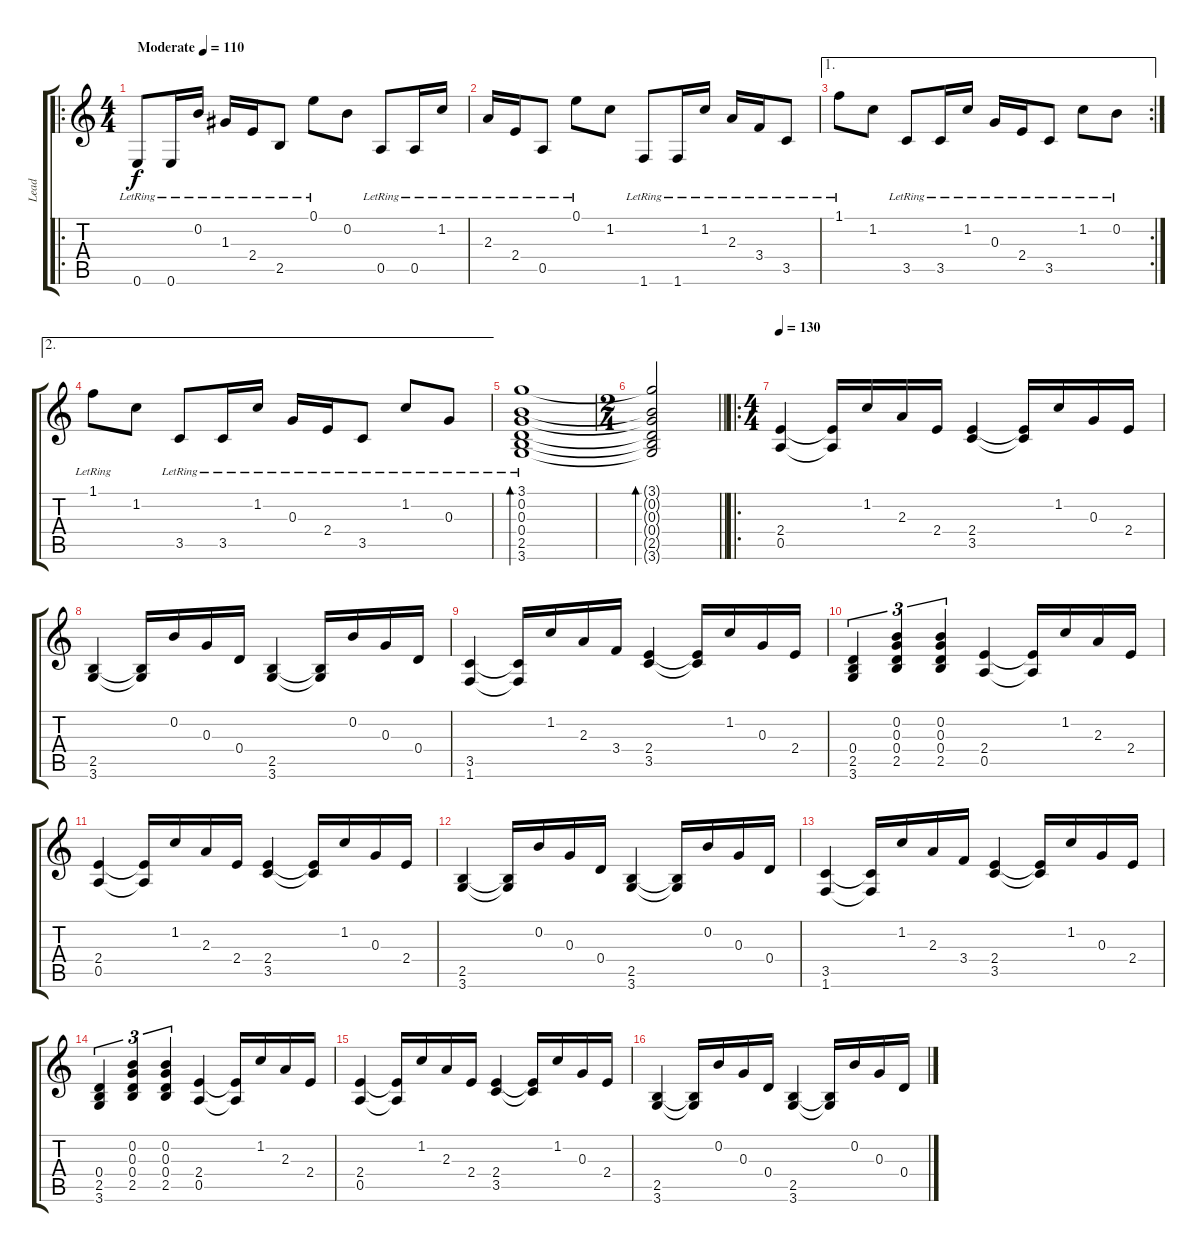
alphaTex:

\track ("Lead" "Lead") {instrument electricguitarclean}
\staff {score tabs}
\tuning (E4 B3 G3 D3 A2 E2) {hide}
\ro
\ts (4 4)
\tempo (110 "Moderate")
\clef g2
\ks c
0.6{lr}.8{dy f instrument electricguitarclean} 0.6{lr}.16 0.2{lr}.16 1.3{lr}.16 2.4{lr}.16 2.5{lr}.8 0.1{lr}.8 0.2.8 0.5{lr}.8 0.5{lr}.16 1.2{lr}.16 |
2.3{lr}.16 2.4{lr}.16 0.5{lr}.8 0.1{lr}.8 1.2.8 1.6{lr}.8 1.6{lr}.16 1.2{lr}.16 2.3{lr}.16 3.4{lr}.16 3.5{lr}.8 |
\ae 1
\rc 2
1.1{lr}.8 1.2.8 3.5{lr}.8 3.5{lr}.16 1.2{lr}.16 0.3{lr}.16 2.4{lr}.16 3.5{lr}.8 1.2{lr}.8 0.2{lr}.8 |
\ae 2
1.1{lr}.8 1.2.8 3.5{lr}.8 3.5{lr}.16 1.2{lr}.16 0.3{lr}.16 2.4{lr}.16 3.5{lr}.8 1.2{lr}.8 0.3{lr}.8 |
(3.1{lr} 0.2{lr} 0.3{lr} 0.4{lr} 2.5{lr} 3.6{lr}).1{bd 240} |
\ts (2 4)
\barLineRight lightlight
(3.1{t} 0.2{t} 0.3{t} 0.4{t} 2.5{t} 3.6{t}).2{bd 240} |
\ro
\ts (4 4)
\tempo 130
(2.4 0.5).4{instrument electricguitarclean} (2.4{t} 0.5{t}).16 1.2.16 2.3.16 2.4.16 (2.4 3.5).4 (2.4{t} 3.5{t}).16 1.2.16 0.3.16 2.4.16 |
(2.5 3.6).4 (2.5{t} 3.6{t}).16 0.2.16 0.3.16 0.4.16 (2.5 3.6).4 (2.5{t} 3.6{t}).16 0.2.16 0.3.16 0.4.16 |
(3.5 1.6).4 (3.5{t} 1.6{t}).16 1.2.16 2.3.16 3.4.16 (2.4 3.5).4 (2.4{t} 3.5{t}).16 1.2.16 0.3.16 2.4.16 |
(0.4 2.5 3.6).4{tu (3 2)} (0.2 0.3 0.4 2.5).4{tu (3 2)} (0.2 0.3 0.4 2.5).4{tu (3 2)} (2.4 0.5).4 (2.4{t} 0.5{t}).16 1.2.16 2.3.16 2.4.16 |
(2.4 0.5).4 (2.4{t} 0.5{t}).16 1.2.16 2.3.16 2.4.16 (2.4 3.5).4 (2.4{t} 3.5{t}).16 1.2.16 0.3.16 2.4.16 |
(2.5 3.6).4 (2.5{t} 3.6{t}).16 0.2.16 0.3.16 0.4.16 (2.5 3.6).4 (2.5{t} 3.6{t}).16 0.2.16 0.3.16 0.4.16 |
(3.5 1.6).4 (3.5{t} 1.6{t}).16 1.2.16 2.3.16 3.4.16 (2.4 3.5).4 (2.4{t} 3.5{t}).16 1.2.16 0.3.16 2.4.16 |
(0.4 2.5 3.6).4{tu (3 2)} (0.2 0.3 0.4 2.5).4{tu (3 2)} (0.2 0.3 0.4 2.5).4{tu (3 2)} (2.4 0.5).4 (2.4{t} 0.5{t}).16 1.2.16 2.3.16 2.4.16 |
(2.4 0.5).4 (2.4{t} 0.5{t}).16 1.2.16 2.3.16 2.4.16 (2.4 3.5).4 (2.4{t} 3.5{t}).16 1.2.16 0.3.16 2.4.16 |
(2.5 3.6).4 (2.5{t} 3.6{t}).16 0.2.16 0.3.16 0.4.16 (2.5 3.6).4 (2.5{t} 3.6{t}).16 0.2.16 0.3.16 0.4.16
